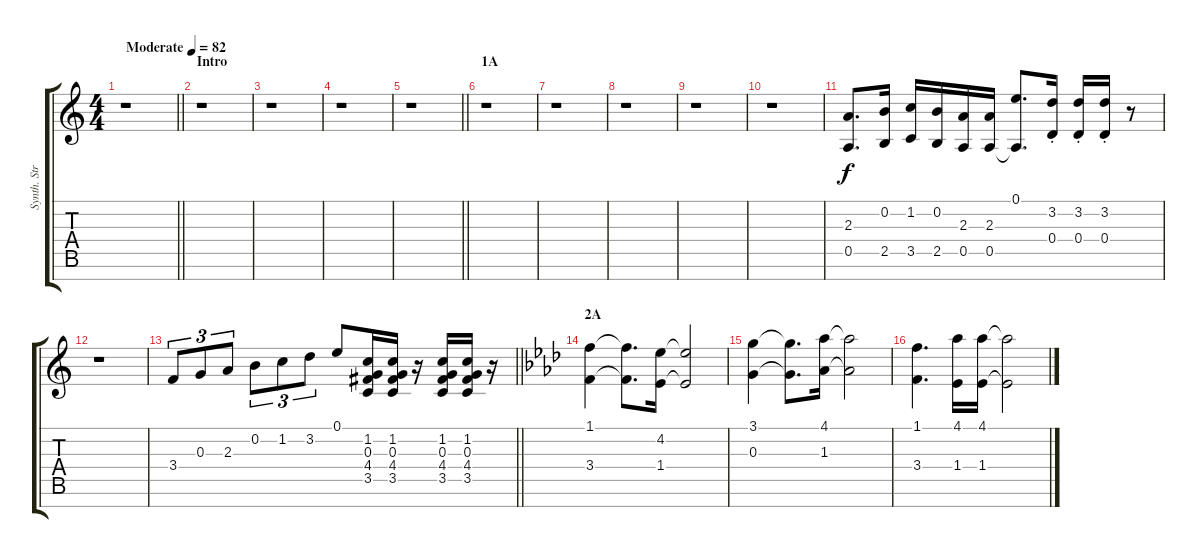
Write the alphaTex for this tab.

\track ("Synth. Strings" "Synth. Str") {instrument stringensemble1}
\staff {score tabs}
\tuning (E5 B4 G4 D4 A3 E3 B2) {hide}
\ts (4 4)
\tempo (82 "Moderate")
\clef g2
\barLineRight lightlight
\ks c
r.1{dy f instrument stringensemble1} |
\section ("" "Intro")
r.1 |
r.1 |
r.1 |
\barLineRight lightlight
r.1 |
\section ("" "1A")
r.1 |
r.1 |
r.1 |
r.1 |
r.1 |
(2.3 0.5).8{d} (0.2 2.5).16 (1.2 3.5).16 (0.2 2.5).16 (2.3 0.5).16 (2.3 0.5).16 (0.1 0.5{t}).8{d} (3.2{st} 0.4{st}).16 (3.2{st} 0.4{st}).16 (3.2{st} 0.4{st}).16 r.8 |
r.1 |
\barLineRight lightlight
3.4.8{tu (3 2)} 0.3.8{tu (3 2)} 2.3.8{tu (3 2)} 0.2.8{tu (3 2)} 1.2.8{tu (3 2)} 3.2.8{tu (3 2)} 0.1.8 (1.2 0.3 4.4 3.5).16 (1.2 0.3 4.4 3.5).16 r.16 (1.2 0.3 4.4 3.5).16 (1.2 0.3 4.4 3.5).16 r.16 |
\section ("" "2A")
\ks ab
(1.1 3.4).4 (1.1{t} 3.4{t}).8{d} (4.2 1.4).16 (4.2{t} 1.4{t}).2 |
(3.1 0.3).4 (3.1{t} 0.3{t}).8{d} (4.1 1.3).16 (4.1{t} 1.3{t}).2 |
(1.1 3.4).4{d} (4.1 1.4).16 (4.1 1.4).16 (4.1{t} 1.4{t}).2
